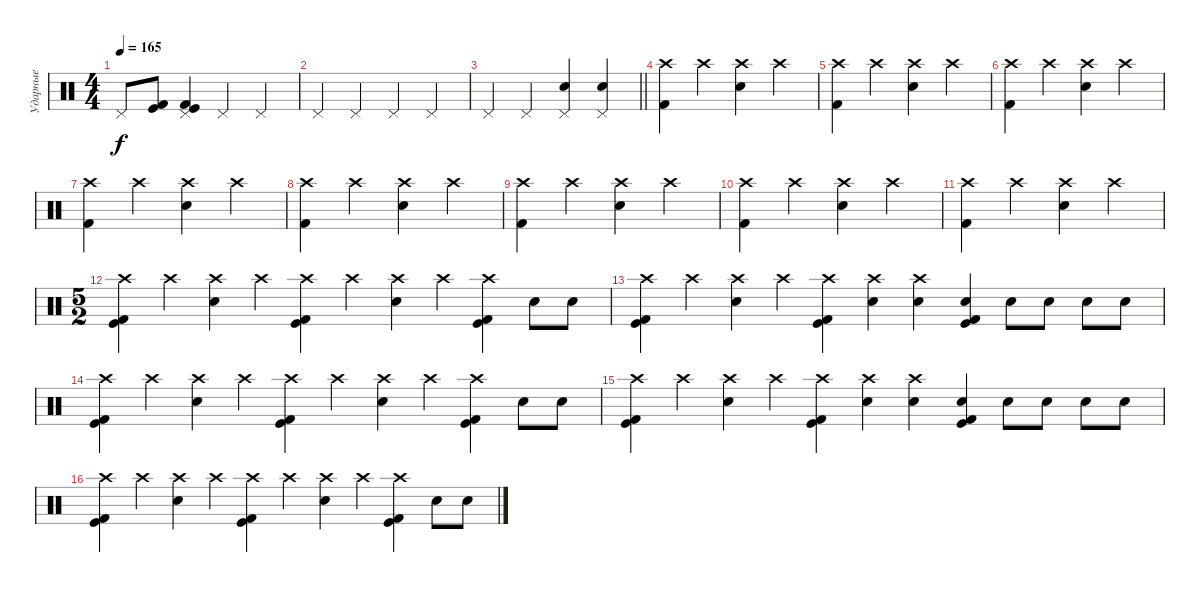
\track ("Ударные" "Ударные") {instrument percussion}
\staff {score}
\articulation defaults
\ts (4 4)
\tempo 165
\clef neutral
\ks c "Pedal Hi-Hat (hit)".8{dy f}
("Kick (hit)" "Kick (hit) 2").8 ("Pedal Hi-Hat (hit)" "Kick (hit)" "Kick (hit) 2").4 "Pedal Hi-Hat (hit)".4 "Pedal Hi-Hat (hit)".4 |
"Pedal Hi-Hat (hit)".4 "Pedal Hi-Hat (hit)".4 "Pedal Hi-Hat (hit)".4 "Pedal Hi-Hat (hit)".4 |
\barLineRight lightlight "Pedal Hi-Hat (hit)".4 "Pedal Hi-Hat (hit)".4
("Pedal Hi-Hat (hit)" "Electric Snare (hit)").4 ("Pedal Hi-Hat (hit)" "Electric Snare (hit)").4 |
("Crash high (hit)" "Kick (hit) 2").4 "Crash high (hit)".4 ("Crash high (hit)" "Electric Snare (hit)").4 "Crash high (hit)".4 |
("Crash high (hit)" "Kick (hit) 2").4 "Crash high (hit)".4 ("Crash high (hit)" "Electric Snare (hit)").4 "Crash high (hit)".4 |
("Crash high (hit)" "Kick (hit) 2").4 "Crash high (hit)".4 ("Crash high (hit)" "Electric Snare (hit)").4 "Crash high (hit)".4 |
("Crash high (hit)" "Kick (hit) 2").4 "Crash high (hit)".4 ("Crash high (hit)" "Electric Snare (hit)").4 "Crash high (hit)".4 |
("Crash high (hit)" "Kick (hit) 2").4 "Crash high (hit)".4 ("Crash high (hit)" "Electric Snare (hit)").4 "Crash high (hit)".4 |
("Crash high (hit)" "Kick (hit) 2").4 "Crash high (hit)".4 ("Crash high (hit)" "Electric Snare (hit)").4 "Crash high (hit)".4 |
("Crash high (hit)" "Kick (hit) 2").4 "Crash high (hit)".4 ("Crash high (hit)" "Electric Snare (hit)").4 "Crash high (hit)".4 |
("Crash high (hit)" "Kick (hit) 2").4 "Crash high (hit)".4 ("Crash high (hit)" "Electric Snare (hit)").4 "Crash high (hit)".4 |
\ts (5 2)
("Crash high (hit)" "Kick (hit)" "Kick (hit) 2").4 "Crash high (hit)".4 ("Crash high (hit)" "Electric Snare (hit)").4 "Crash high (hit)".4 ("Crash high (hit)" "Kick (hit)" "Kick (hit) 2").4 "Crash high (hit)".4 ("Crash high (hit)" "Electric Snare (hit)").4 "Crash high (hit)".4 ("Crash high (hit)" "Kick (hit)" "Kick (hit) 2").4 "Electric Snare (hit)".8 "Electric Snare (hit)".8 |
("Crash high (hit)" "Kick (hit)" "Kick (hit) 2").4 "Crash high (hit)".4 ("Crash high (hit)" "Electric Snare (hit)").4 "Crash high (hit)".4 ("Crash high (hit)" "Kick (hit)" "Kick (hit) 2").4 ("Crash high (hit)" "Electric Snare (hit)").4 ("Crash high (hit)" "Electric Snare (hit)").4 ("Electric Snare (hit)" "Kick (hit)" "Kick (hit) 2").4 "Electric Snare (hit)".8 "Electric Snare (hit)".8 "Electric Snare (hit)".8 "Electric Snare (hit)".8 |
("Crash high (hit)" "Kick (hit)" "Kick (hit) 2").4 "Crash high (hit)".4 ("Crash high (hit)" "Electric Snare (hit)").4 "Crash high (hit)".4 ("Crash high (hit)" "Kick (hit)" "Kick (hit) 2").4 "Crash high (hit)".4 ("Crash high (hit)" "Electric Snare (hit)").4 "Crash high (hit)".4 ("Crash high (hit)" "Kick (hit)" "Kick (hit) 2").4 "Electric Snare (hit)".8 "Electric Snare (hit)".8 |
("Crash high (hit)" "Kick (hit)" "Kick (hit) 2").4 "Crash high (hit)".4 ("Crash high (hit)" "Electric Snare (hit)").4 "Crash high (hit)".4 ("Crash high (hit)" "Kick (hit)" "Kick (hit) 2").4 ("Crash high (hit)" "Electric Snare (hit)").4 ("Crash high (hit)" "Electric Snare (hit)").4 ("Electric Snare (hit)" "Kick (hit)" "Kick (hit) 2").4 "Electric Snare (hit)".8 "Electric Snare (hit)".8 "Electric Snare (hit)".8 "Electric Snare (hit)".8 |
("Crash high (hit)" "Kick (hit)" "Kick (hit) 2").4 "Crash high (hit)".4 ("Crash high (hit)" "Electric Snare (hit)").4 "Crash high (hit)".4 ("Crash high (hit)" "Kick (hit)" "Kick (hit) 2").4 "Crash high (hit)".4 ("Crash high (hit)" "Electric Snare (hit)").4 "Crash high (hit)".4 ("Crash high (hit)" "Kick (hit)" "Kick (hit) 2").4 "Electric Snare (hit)".8 "Electric Snare (hit)".8
